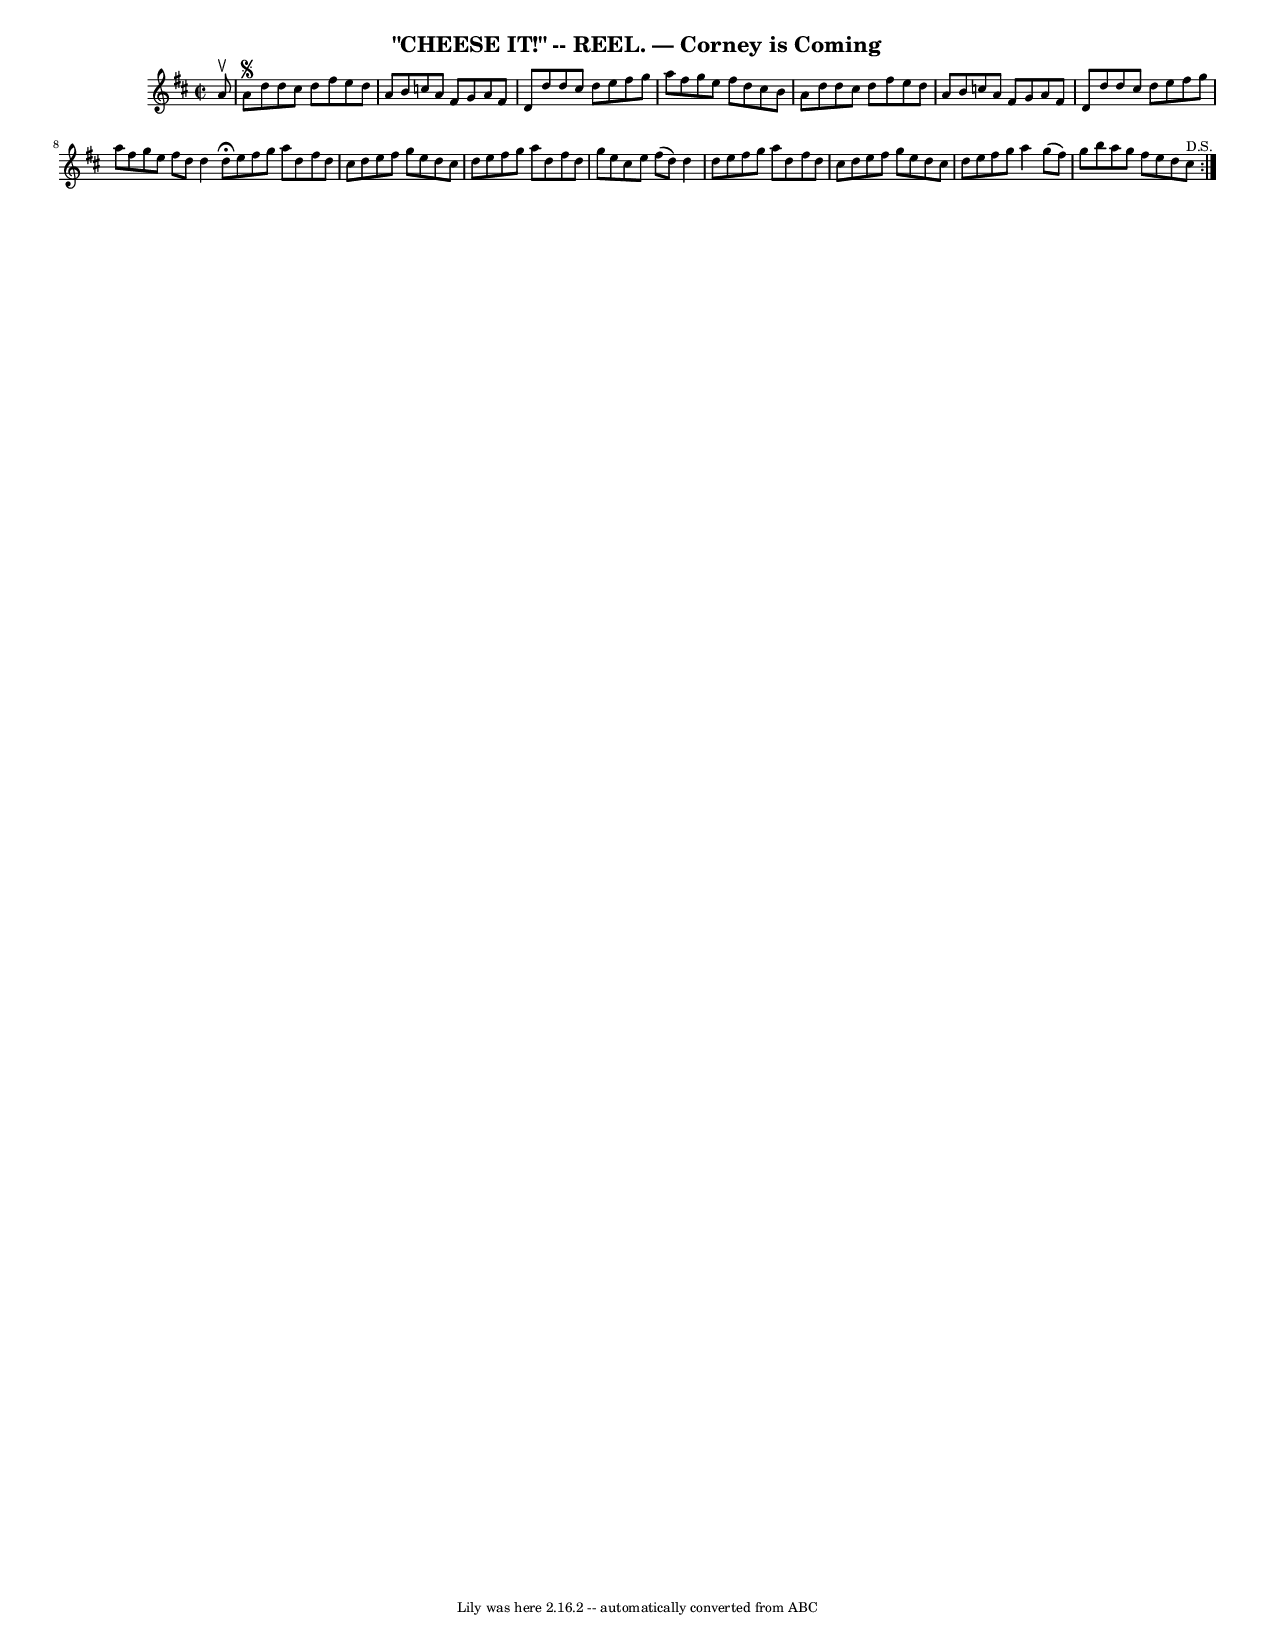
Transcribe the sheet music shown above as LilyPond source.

\version "2.16.2"
\include "Mammoth.ily"
\header {
  %% book = "Coles pg. 30.6"
  crossRefNumber = "14"
  footnotes = ""
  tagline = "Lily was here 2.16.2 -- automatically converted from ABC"
  title = "\"CHEESE IT!\" -- REEL. — Corney is Coming"

}
voicedefault =  {


  \override Staff.TimeSignature #'style = #'C
  \time 2/2
  \key d \major
  \partial 8

  a'8^\upbow     |
  a'8^\segno d''8 d''8 cs''8 d''8 fs''8 e''8 d''8   |
  a'8 b'8 c''8 a'8 fs'8 g'8 a'8 fs'8   |
  d'8 d''8 d''8 cs''8 d''8 e''8 fs''8 g''8   |
  a''8 fs''8 g''8 e''8 fs''8 d''8 cs''8 b'8   |
  a'8 d''8 d''8 cs''8 d''8 fs''8 e''8 d''8   |
  a'8 b'8 c''8 a'8 fs'8 g'8 a'8 fs'8   |
  d'8 d''8 d''8 cs''8 d''8 e''8 fs''8 g''8   |
  a''8 fs''8 g''8 e''8 fs''8 d''8 d''4 \bar "| |"
  \repeat volta 2 {
    d''8^\fermata e''8 fs''8 g''8 a''8 d''8 fs''8 d''8    |
    cs''8 d''8 e''8 fs''8 g''8 e''8 d''8 cs''8   |
    d''8 e''8 fs''8 g''8 a''8 d''8 fs''8 d''8   |
    g''8 e''8 cs''8 e''8 fs''8 (d''8) d''4   |
    d''8 e''8 fs''8 g''8 a''8 d''8 fs''8 d''8   |
    cs''8 d''8 e''8 fs''8 g''8 e''8 d''8 cs''8   |
    d''8 e''8 fs''8 g''8 a''4 g''8 (fs''8)  |
    g''8 b''8 a''8 g''8 fs''8
    e''8 d''8 cs''8^"D.S."
  }

}

\score{
  <<

    \context Staff="default"
    {
      \voicedefault

    }

  >>
  \layout {

  }
  \midi {
  }

}
